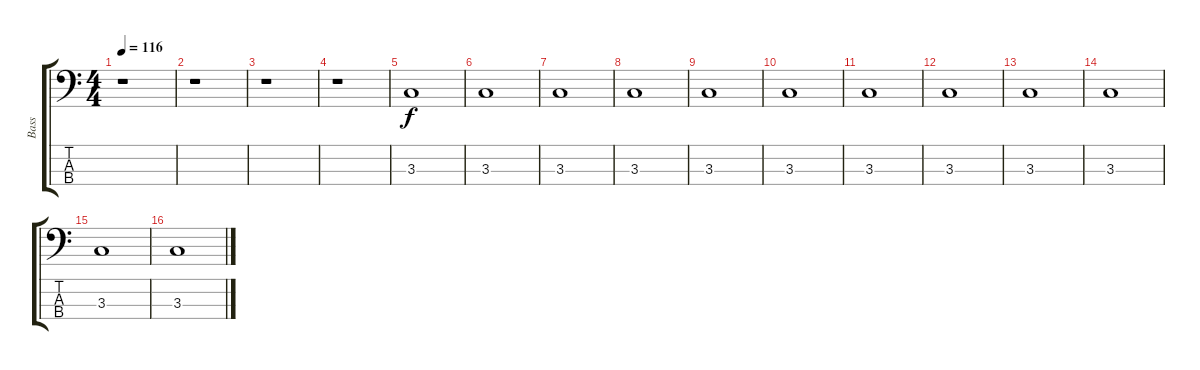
\track ("Bass" "Bass") {instrument electricbassfinger}
\staff {score tabs}
\tuning (G2 D2 A1 E1) {hide}
\ts (4 4)
\tempo 116
\clef f4
\ks c
r.1{dy f instrument electricbassfinger} |
r.1 |
r.1 |
r.1 |
3.3.1 |
3.3.1 |
3.3.1 |
3.3.1 |
3.3.1 |
3.3.1 |
3.3.1 |
3.3.1 |
3.3.1 |
3.3.1 |
3.3.1 |
3.3.1
